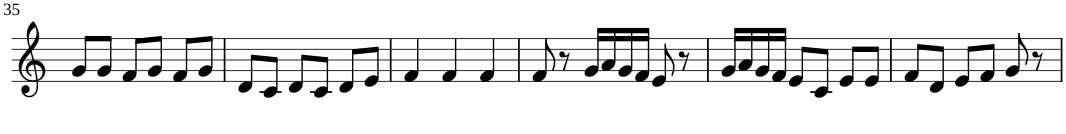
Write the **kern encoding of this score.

**kern
*part1
*staff1
*I"Violin
!!LO:PB:g=z
*clefG2
*k[]
*M3/4
=35
8g/L
8g/J
8f/L
8g/J
8f/L
8g/J
=36
8d/L
8c/J
8d/L
8c/J
8d/L
8e/J
=37
4f/
4f/
4f/
=38
8f/
8r
16g/LL
16a/
16g/
16f/JJ
8e/
8r
=39
16g/LL
16a/
16g/
16f/JJ
8e/L
8c/J
8e/L
8e/J
=40
8f/L
8d/J
8e/L
8f/J
8g/
8r
=
*-
